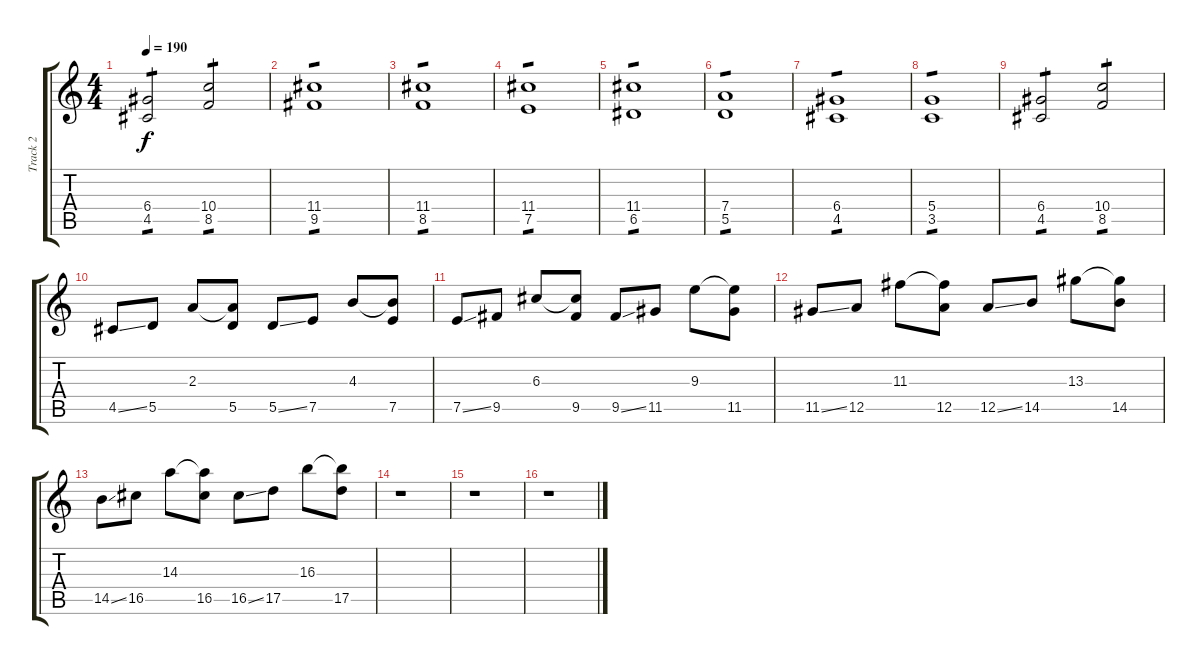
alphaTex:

\track ("Track 2" "Track 2") {instrument distortionguitar}
\staff {score tabs}
\tuning (E4 B3 G3 D3 A2 E2) {hide}
\ts (4 4)
\tempo 190
\clef g2
\ks c
(6.4 4.5).2{tp 1 dy f} (10.4 8.5).2{tp 1} |
(11.4 9.5).1{tp 1} |
(11.4 8.5).1{tp 1} |
(11.4 7.5).1{tp 1} |
(11.4 6.5).1{tp 1} |
(7.4 5.5).1{tp 1} |
(6.4 4.5).1{tp 1} |
(5.4 3.5).1{tp 1} |
(6.4 4.5).2{tp 1} (10.4 8.5).2{tp 1} |
4.5{ss}.8 5.5.8 2.3.8 (2.3{t} 5.5).8 5.5{ss}.8 7.5.8 4.3.8 (4.3{t} 7.5).8 |
7.5{ss}.8 9.5.8 6.3.8 (6.3{t} 9.5).8 9.5{ss}.8 11.5.8 9.3.8 (9.3{t} 11.5).8 |
11.5{ss}.8 12.5.8 11.3.8 (11.3{t} 12.5).8 12.5{ss}.8 14.5.8 13.3.8 (13.3{t} 14.5).8 |
14.5{ss}.8 16.5.8 14.3.8 (14.3{t} 16.5).8 16.5{ss}.8 17.5.8 16.3.8 (16.3{t} 17.5).8 |
r.1 |
r.1 |
r.1
